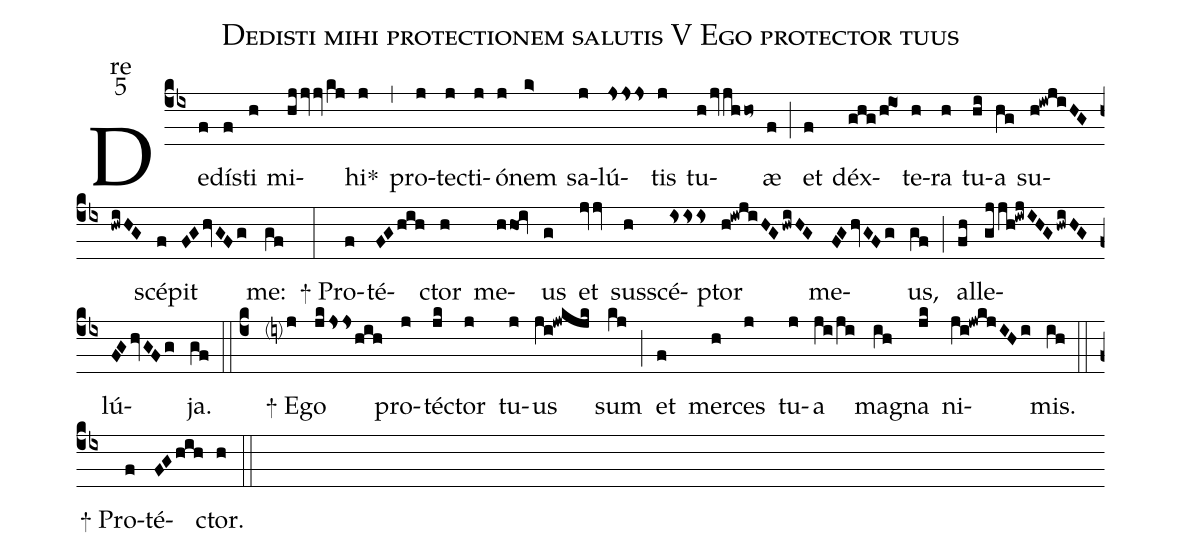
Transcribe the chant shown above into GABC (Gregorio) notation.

name:Dedisti mihi protectionem salutis V Ego protector tuus;
office-part:re;
mode:5;
%%
(cb4) De(f)dí(f)sti(h) mi(hjjvvkj)hi<sp>*</sp>(j) (,)
pro(j)tec(j)ti(j)ó(j)nem(k>) sa(j)lú(jsjsjs)tis(j) tu(hjvjhho~)æ(f) (;)
et(f) déx(ghg/h!io1)te(h)ra(h) tu(hi)a(hg) su(h!iwjiHGhwiHG)scé(f)pit(FGhvGFg) me:(gf) (:)
<sp>+</sp> Pro(f)té(FGhih)ctor(h) me(hho1!iv)us(g) et(jvv) sus(h)scé(isisis)ptor(h!iwjiHGhwiHG) me(FGhvGFg)us,(gf) (;)
al(fh)le(gjjh!iwjIHGhwiHG)lú(FGhvGFg)ja.(gf) (::c4)
<sp>+</sp> E(iy?j)go(jkJsshih) pro(j)téc(jk)tor(j) tu(j)us(ji!jwkjk) sum(kj) (;)
et(f) mer(h)ces(j) tu(j)a(ji/ji) ma(ih)gna(jk) ni(ji!jwkjIHi)mis.(ih) (::cb4)
<sp>+</sp> Pro(f)té(FGhih)ctor.(h) (::)
